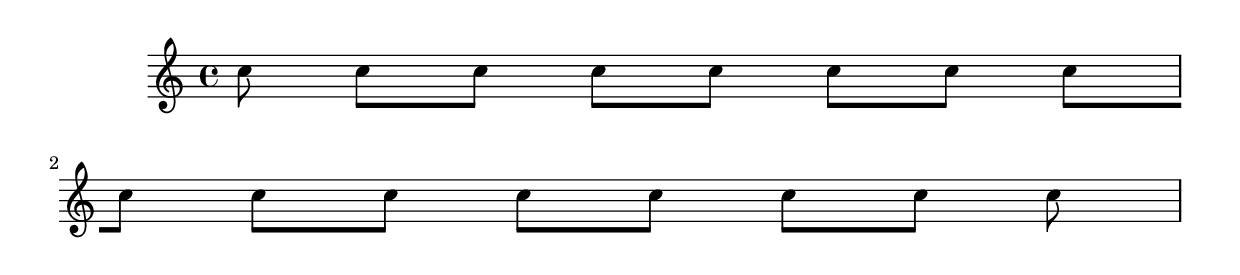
%% Do not edit this file; it is automatically
%% generated from LSR http://lsr.dsi.unimi.it
%% This file is in the public domain.
\version "2.13.10"

\header {
  lsrtags = "rhythms"

%% Translation of GIT committish: 5cab62e8738ff02eead438042743116391f306f5
  texidoces = "
Normalmente están prohibidos los saltos de línea si las barras
atraviesan las líneas divisorias.  Se puede cambiar este
comportamiento como se muestra aquí:

"
  doctitlees = "Barras que atraviesan saltos de línea"

%% Translation of GIT committish: d96023d8792c8af202c7cb8508010c0d3648899d
texidocde = "
Zeilenumbrüche sind normalerweise während Balken verboten.  Das kann geändert
werden.

"
  doctitlede = "Balken über Zeilenumbrüche"


%% Translation of GIT committish: b3196fadd8f42d05ba35e8ac42f7da3caf8a3079

  texidocfr = "
Il est normalement impensable qu'un saut de ligne tombe au milieu d'une
ligature.  LilyPond permet néanmoins de l'obtenir.

"
  doctitlefr = "Ligature au moment d'un saut de ligne"

  texidoc = "
Line breaks are normally forbidden when beams cross bar lines. This
behavior can be changed as shown:

"
  doctitle = "Beams across line breaks"
} % begin verbatim

\relative c'' {
  \override Beam #'breakable = ##t
  c8 c[ c] c[ c] c[ c] c[ \break
  c8] c[ c] c[ c] c[ c] c
}


